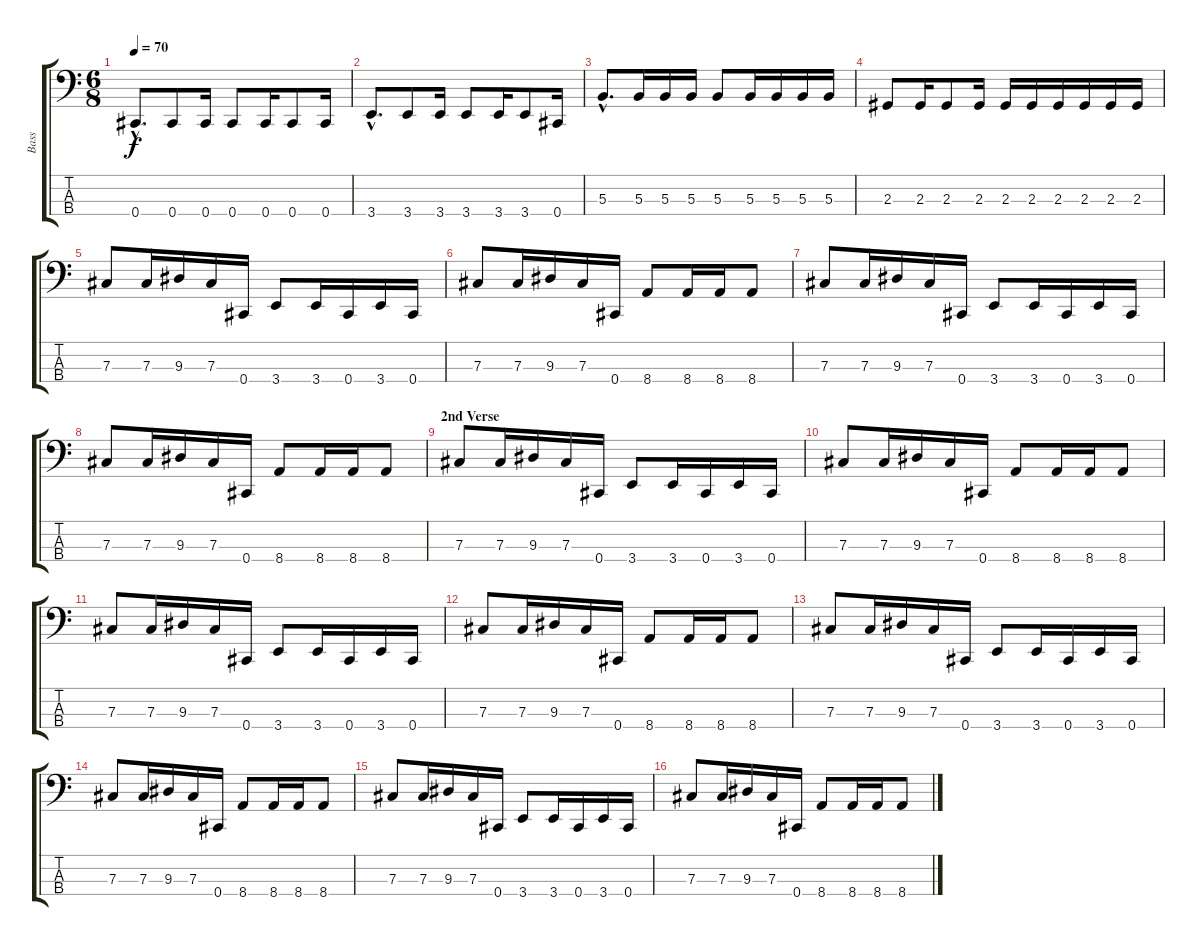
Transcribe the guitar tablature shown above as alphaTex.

\track ("Bass" "Bass") {instrument electricbasspick}
\staff {score tabs}
\tuning (E2 B1 Gb1 Db1) {hide}
\ts (6 8)
\tempo 70
\clef f4
\ks c
0.4{hac}.8{d dy f} 0.4.8 0.4.16 0.4.8 0.4.16 0.4.8 0.4.16 |
3.4{hac}.8{d} 3.4.8 3.4.16 3.4.8 3.4.16 3.4.8 0.4.16 |
5.3{hac}.8{d} 5.3.16 5.3.16 5.3.16 5.3.8 5.3.16 5.3.16 5.3.16 5.3.16 |
2.3.8 2.3.16 2.3.8 2.3.16 2.3.16 2.3.16 2.3.16 2.3.16 2.3.16 2.3.16 |
7.3.8 7.3.16 9.3.16 7.3.16 0.4.16 3.4.8 3.4.16 0.4.16 3.4.16 0.4.16 |
7.3.8 7.3.16 9.3.16 7.3.16 0.4.16 8.4.8 8.4.16 8.4.16 8.4.8 |
7.3.8 7.3.16 9.3.16 7.3.16 0.4.16 3.4.8 3.4.16 0.4.16 3.4.16 0.4.16 |
7.3.8 7.3.16 9.3.16 7.3.16 0.4.16 8.4.8 8.4.16 8.4.16 8.4.8 |
\section ("" "2nd Verse")
7.3.8 7.3.16 9.3.16 7.3.16 0.4.16 3.4.8 3.4.16 0.4.16 3.4.16 0.4.16 |
7.3.8 7.3.16 9.3.16 7.3.16 0.4.16 8.4.8 8.4.16 8.4.16 8.4.8 |
7.3.8 7.3.16 9.3.16 7.3.16 0.4.16 3.4.8 3.4.16 0.4.16 3.4.16 0.4.16 |
7.3.8 7.3.16 9.3.16 7.3.16 0.4.16 8.4.8 8.4.16 8.4.16 8.4.8 |
7.3.8 7.3.16 9.3.16 7.3.16 0.4.16 3.4.8 3.4.16 0.4.16 3.4.16 0.4.16 |
7.3.8 7.3.16 9.3.16 7.3.16 0.4.16 8.4.8 8.4.16 8.4.16 8.4.8 |
7.3.8 7.3.16 9.3.16 7.3.16 0.4.16 3.4.8 3.4.16 0.4.16 3.4.16 0.4.16 |
7.3.8 7.3.16 9.3.16 7.3.16 0.4.16 8.4.8 8.4.16 8.4.16 8.4.8
